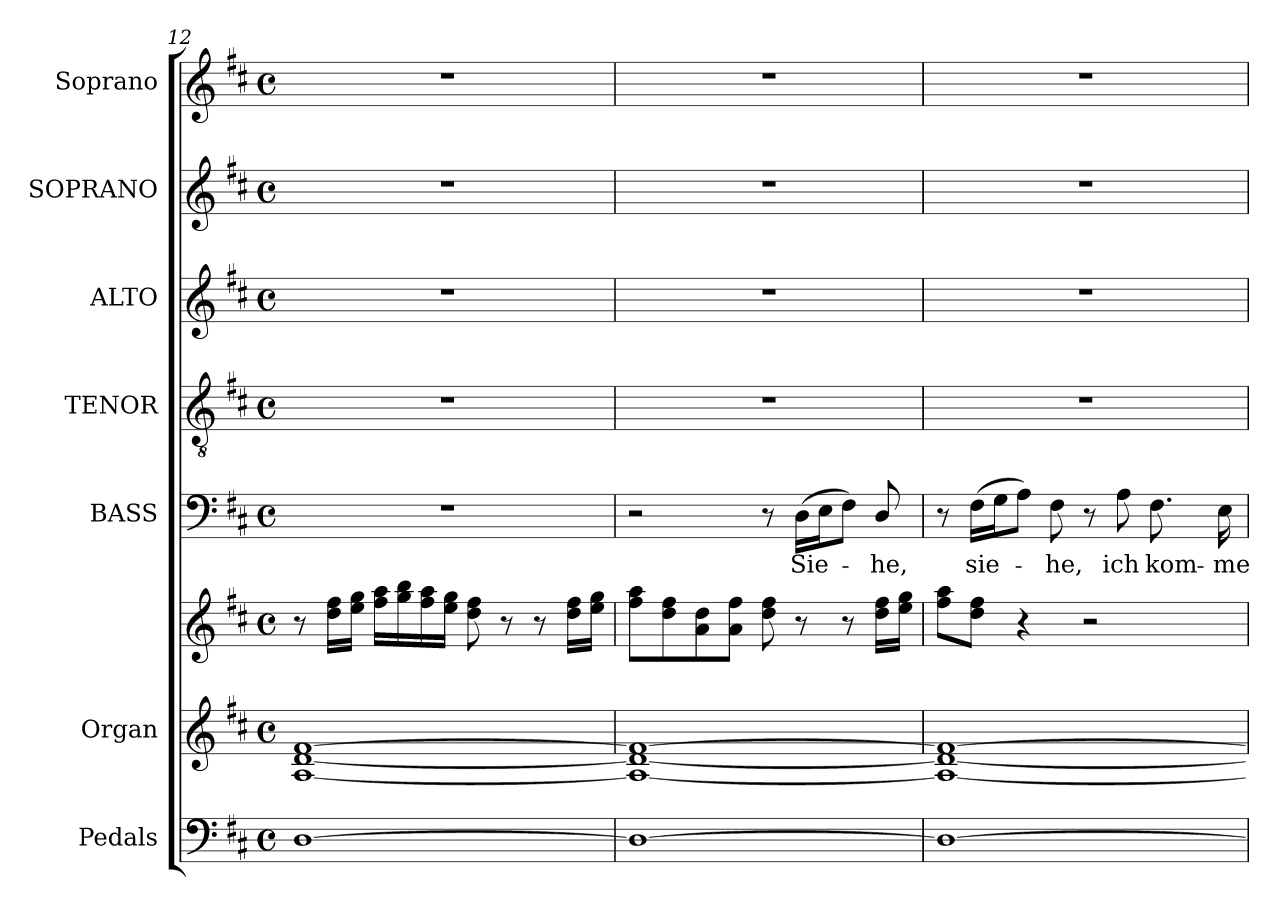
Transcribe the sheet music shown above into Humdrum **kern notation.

**kern	**kern	**kern	**kern	**text	**kern	**kern	**kern	**kern
*part7	*part6	*part6	*part5	*part5	*part4	*part3	*part2	*part1
*staff8	*staff7	*staff6	*staff5	*staff5	*staff4	*staff3	*staff2	*staff1
*I"Pedals	*I"Organ	*	*I"BASS	*	*I"TENOR	*I"ALTO	*I"SOPRANO	*I"Soprano
*I'Ped.	*I'Org.	*	*I'B.	*	*I'T.	*I'A.	*I'S.	*I'S.
!!LO:LB:g=z
*clefF4	*clefG2	*clefG2	*clefF4	*	*clefGv2	*clefG2	*clefG2	*clefG2
*	*	*	*	*	*ITrd7c12	*	*	*
*k[f#c#]	*k[f#c#]	*k[f#c#]	*k[f#c#]	*	*k[f#c#]	*k[f#c#]	*k[f#c#]	*k[f#c#]
*D:	*D:	*D:	*D:	*	*D:	*D:	*D:	*D:
*M4/4	*M4/4	*M4/4	*M4/4	*	*M4/4	*M4/4	*M4/4	*M4/4
*met(c)	*met(c)	*met(c)	*met(c)	*	*met(c)	*met(c)	*met(c)	*met(c)
=12	=12	=12	=12	=12	=12	=12	=12	=12
[1Di	[1Ai [1di [1f#i	8r	1r	.	1r	1r	1r	1r
.	.	16ddi\ 16ff#iLL	.	.	.	.	.	.
.	.	16eei\ 16ggiJJ	.	.	.	.	.	.
.	.	16ff#i\ 16aaiLL	.	.	.	.	.	.
.	.	16ggi\ 16bbi	.	.	.	.	.	.
.	.	16ff#i\ 16aai	.	.	.	.	.	.
.	.	16eei\ 16ggiJJ	.	.	.	.	.	.
.	.	8ddi\ 8ff#i	.	.	.	.	.	.
.	.	8r	.	.	.	.	.	.
.	.	8r	.	.	.	.	.	.
.	.	16ddi\ 16ff#iLL	.	.	.	.	.	.
.	.	16eei\ 16ggiJJ	.	.	.	.	.	.
=13	=13	=13	=13	=13	=13	=13	=13	=13
1Di_	1Ai_ 1di_ 1f#i_	8ff#i\ 8aaiL	2r	.	1r	1r	1r	1r
.	.	8ddi\ 8ff#i	.	.	.	.	.	.
.	.	8ai\ 8ddi	.	.	.	.	.	.
.	.	8ai\ 8ff#iJ	.	.	.	.	.	.
.	.	8ddi\ 8ff#i	8r	.	.	.	.	.
!	!	!	!	!LO:LY:b:color=#000000	!	!	!	!
.	.	8r	(16Di\LL	Sie-	.	.	.	.
.	.	.	16Ei\J	.	.	.	.	.
.	.	8r	8F#i\J)	.	.	.	.	.
!	!	!	!	!LO:LY:b:color=#000000	!	!	!	!
.	.	16ddi\ 16ff#iLL	8Di/	-he,	.	.	.	.
.	.	16eei\ 16ggiJJ	.	.	.	.	.	.
=14	=14	=14	=14	=14	=14	=14	=14	=14
1Di_	1Ai_ 1di_ 1f#i_	8ff#i\ 8aaiL	8r	.	1r	1r	1r	1r
!	!	!	!	!LO:LY:b:color=#000000	!	!	!	!
.	.	8ddi\ 8ff#iJ	(16F#i\LL	sie-	.	.	.	.
.	.	.	16Gi\J	.	.	.	.	.
.	.	4r	8Ai\J)	.	.	.	.	.
!	!	!	!	!LO:LY:b:color=#000000	!	!	!	!
.	.	.	8F#i\	-he,	.	.	.	.
.	.	2r	8r	.	.	.	.	.
!	!	!	!	!LO:LY:b:color=#000000	!	!	!	!
.	.	.	8Ai\	ich	.	.	.	.
!	!	!	!	!LO:LY:b:color=#000000	!	!	!	!
.	.	.	8.F#i\	kom-	.	.	.	.
!	!	!	!	!LO:LY:b:color=#000000	!	!	!	!
.	.	.	16Ei\	-me	.	.	.	.
=	=	=	=	=	=	=	=	=
*-	*-	*-	*-	*-	*-	*-	*-	*-
